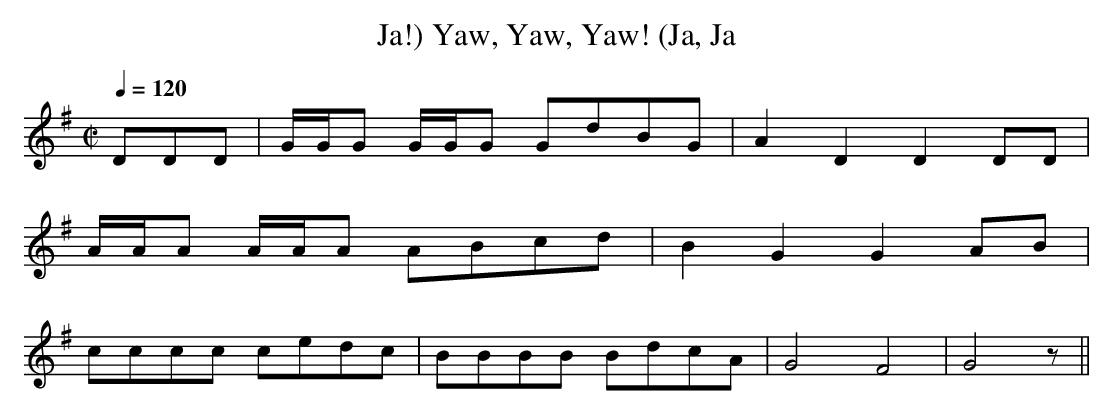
X:1
T:Yaw, Yaw, Yaw! (Ja, Ja, Ja!)
M:C|
L:1/8
Q:1/4=120
K:G
DDD|\
G/G/G G/G/G GdBG|A2D2 D2DD|
A/A/A A/A/A ABcd|B2G2 G2AB|
cccc cedc|BBBB BdcA|G4 F4|G4 z||
